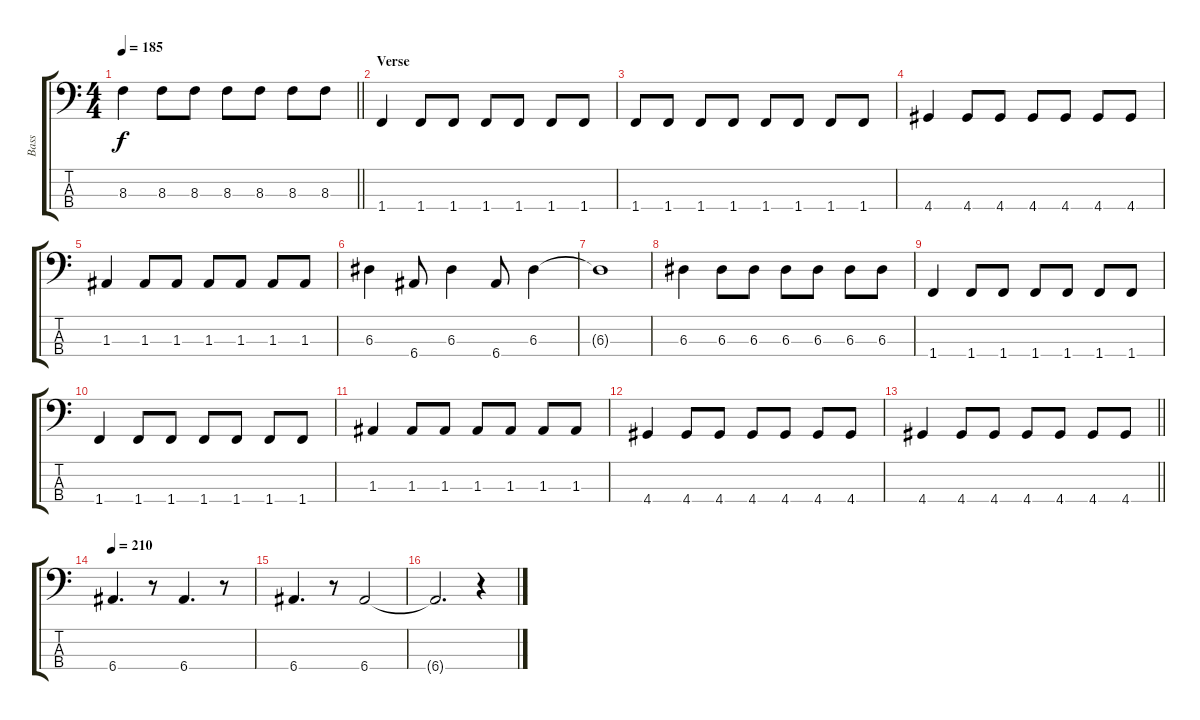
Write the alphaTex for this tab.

\track ("Bass" "Bass") {instrument electricbasspick}
\staff {score tabs}
\tuning (G2 D2 A1 E1) {hide}
\ts (4 4)
\tempo 185
\clef f4
\barLineRight lightlight
\ks c
8.3.4{dy f} 8.3.8 8.3.8 8.3.8 8.3.8 8.3.8 8.3.8 |
\section ("" "Verse")
1.4.4 1.4.8 1.4.8 1.4.8 1.4.8 1.4.8 1.4.8 |
1.4.8 1.4.8 1.4.8 1.4.8 1.4.8 1.4.8 1.4.8 1.4.8 |
4.4.4 4.4.8 4.4.8 4.4.8 4.4.8 4.4.8 4.4.8 |
1.3.4 1.3.8 1.3.8 1.3.8 1.3.8 1.3.8 1.3.8 |
6.3.4 6.4.8 6.3.4 6.4.8 6.3.4 |
6.3{t}.1 |
6.3.4 6.3.8 6.3.8 6.3.8 6.3.8 6.3.8 6.3.8 |
1.4.4 1.4.8 1.4.8 1.4.8 1.4.8 1.4.8 1.4.8 |
1.4.4 1.4.8 1.4.8 1.4.8 1.4.8 1.4.8 1.4.8 |
1.3.4 1.3.8 1.3.8 1.3.8 1.3.8 1.3.8 1.3.8 |
4.4.4 4.4.8 4.4.8 4.4.8 4.4.8 4.4.8 4.4.8 |
\barLineRight lightlight
4.4.4 4.4.8 4.4.8 4.4.8 4.4.8 4.4.8 4.4.8 |
\tempo 210
6.4.4{d} r.8 6.4.4{d} r.8 |
6.4.4{d} r.8 6.4.2 |
6.4{t}.2{d} r.4
